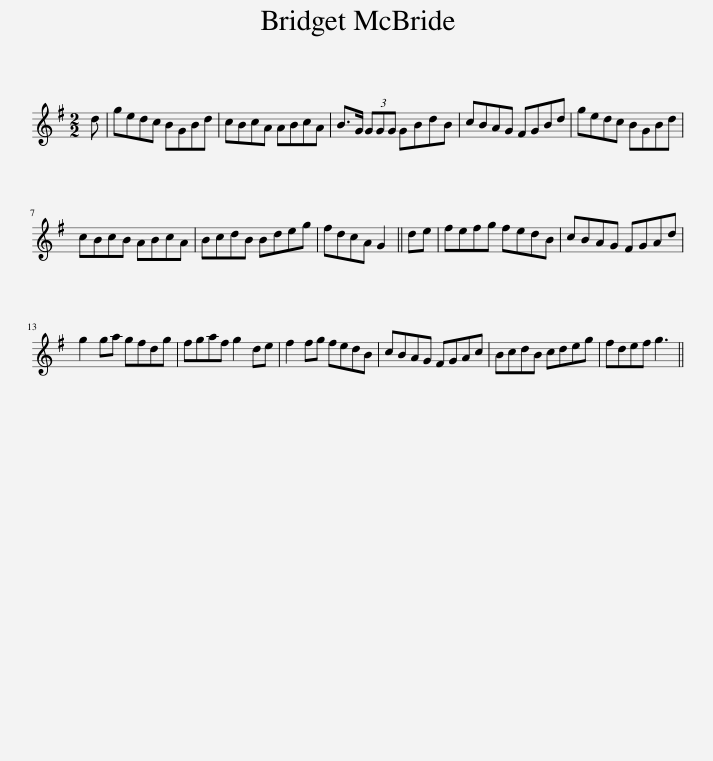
X:1
L:1/8
M:2/2
I:linebreak $
K:G
V:1 treble
V:1
 d | gedc BGBd | cBcA ABcA | B>G (3GGG GBdB | cBAG FGBd | %5
 gedc BGBd |$ cBcB ABcA | BcdB Bdeg | fdcA G2 || de | %10
 fefg fedB | cBAG FGAd |$ g2 ga gfdg | fgaf g2 de | f2 fg fedB | %15
 cBAG FGAc | BcdB cdeg | fdef g3 || %18
